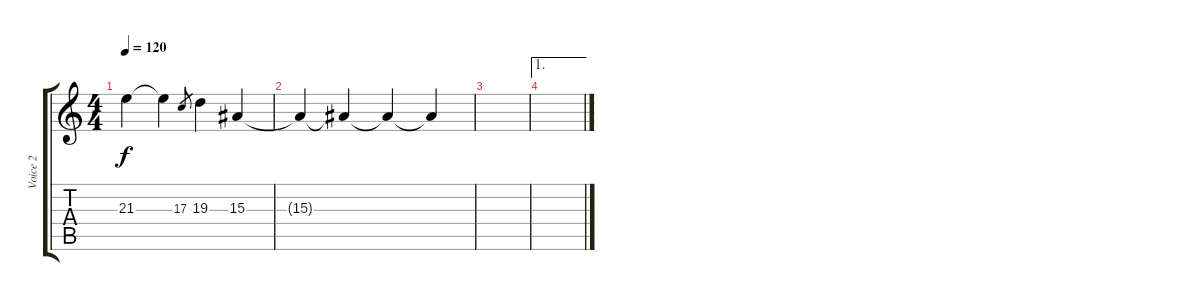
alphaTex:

\track ("Voice 2" "Voice 2") {instrument synthbrass1}
\staff {score tabs}
\tuning (E4 B3 G3 D3 A2 E2) {hide}
\ts (4 4)
\tempo 120
\clef g2
\ks c
21.3{t}.4{dy f} 21.3{t}.4 17.3.8{gr} 19.3.4 15.3.4 |
15.3{t}.4 15.3{t}.4 15.3{t}.4 15.3{t}.4 |
|
\ae 1
